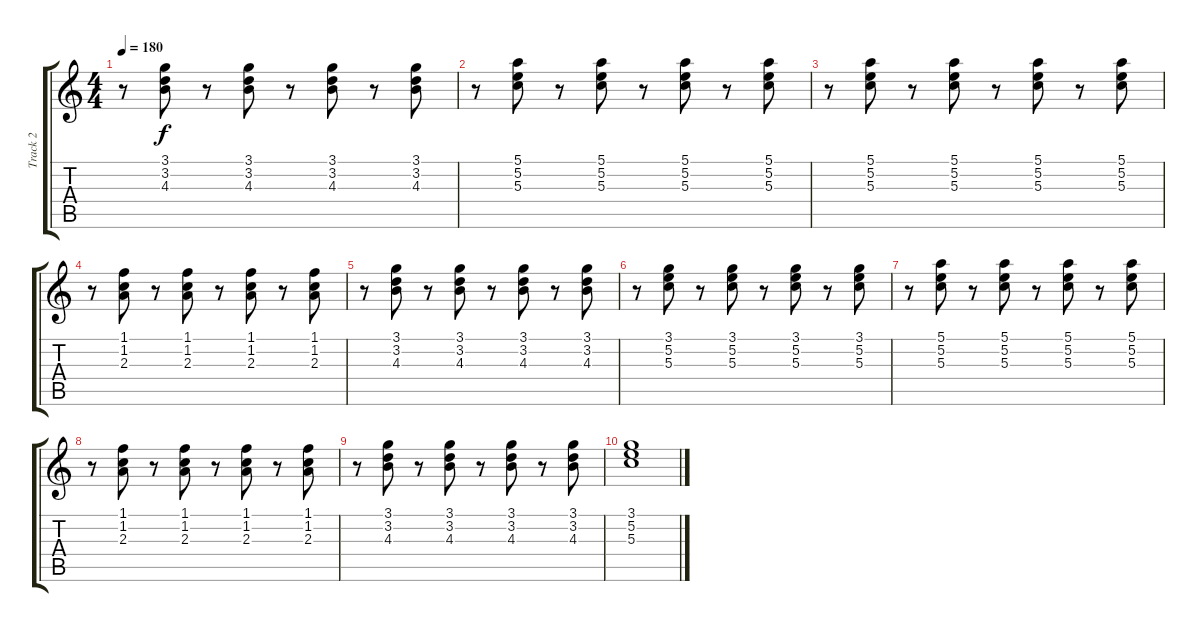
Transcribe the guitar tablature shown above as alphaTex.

\track ("Track 2" "Track 2") {instrument electricguitarclean}
\staff {score tabs}
\tuning (E4 B3 G3 D3 A2 E2) {hide}
\ts (4 4)
\tempo 180
\clef g2
\ks c
r.8{dy f} (3.1 3.2 4.3).8 r.8 (3.1 3.2 4.3).8 r.8 (3.1 3.2 4.3).8 r.8 (3.1 3.2 4.3).8 |
r.8 (5.1 5.2 5.3).8 r.8 (5.1 5.2 5.3).8 r.8 (5.1 5.2 5.3).8 r.8 (5.1 5.2 5.3).8 |
r.8 (5.1 5.2 5.3).8 r.8 (5.1 5.2 5.3).8 r.8 (5.1 5.2 5.3).8 r.8 (5.1 5.2 5.3).8 |
r.8 (1.1 1.2 2.3).8 r.8 (1.1 1.2 2.3).8 r.8 (1.1 1.2 2.3).8 r.8 (1.1 1.2 2.3).8 |
r.8 (3.1 3.2 4.3).8 r.8 (3.1 3.2 4.3).8 r.8 (3.1 3.2 4.3).8 r.8 (3.1 3.2 4.3).8 |
r.8 (3.1 5.2 5.3).8 r.8 (3.1 5.2 5.3).8 r.8 (3.1 5.2 5.3).8 r.8 (3.1 5.2 5.3).8 |
r.8 (5.1 5.2 5.3).8 r.8 (5.1 5.2 5.3).8 r.8 (5.1 5.2 5.3).8 r.8 (5.1 5.2 5.3).8 |
r.8 (1.1 1.2 2.3).8 r.8 (1.1 1.2 2.3).8 r.8 (1.1 1.2 2.3).8 r.8 (1.1 1.2 2.3).8 |
r.8 (3.1 3.2 4.3).8 r.8 (3.1 3.2 4.3).8 r.8 (3.1 3.2 4.3).8 r.8 (3.1 3.2 4.3).8 |
(3.1 5.2 5.3).1
